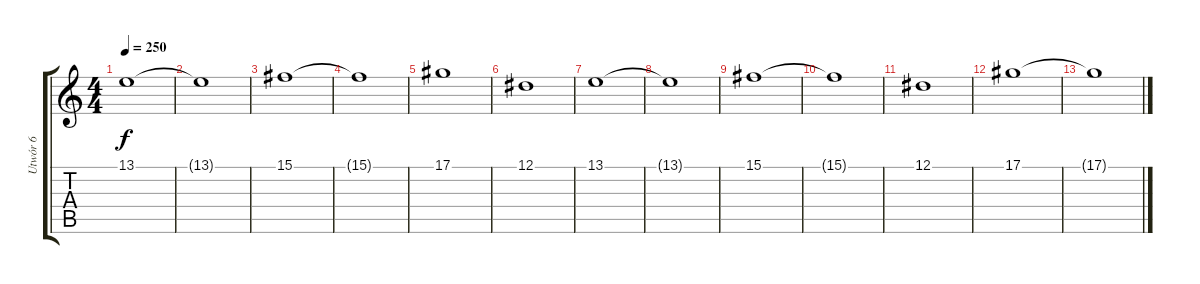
\track ("Utwór 6" "Utwór 6") {instrument stringensemble1}
\staff {score tabs}
\tuning (Eb4 Bb3 Gb3 Db3 Ab2 Eb2) {hide}
\ts (4 4)
\tempo 250
\clef g2
\ks c
13.1.1{dy f} |
13.1{t}.1 |
15.1.1 |
15.1{t}.1 |
17.1.1 |
12.1.1 |
13.1.1 |
13.1{t}.1 |
15.1.1 |
15.1{t}.1 |
12.1.1 |
17.1.1 |
17.1{t}.1
